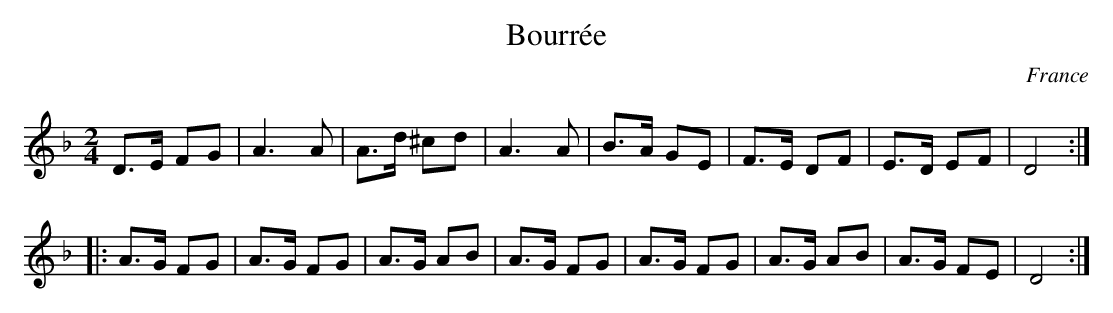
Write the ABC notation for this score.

X:1
T:Bourrée
L:1/8
M:2/4
O:France
K:D minor
D>E FG | A3 A| A>d ^cd | A3 A | B>A GE | F>E DF | E>D EF | D4 ::
A>G FG | A>G FG | A>G AB | A>G FG | A>G FG | A>G AB | A>G FE | D4 :|
